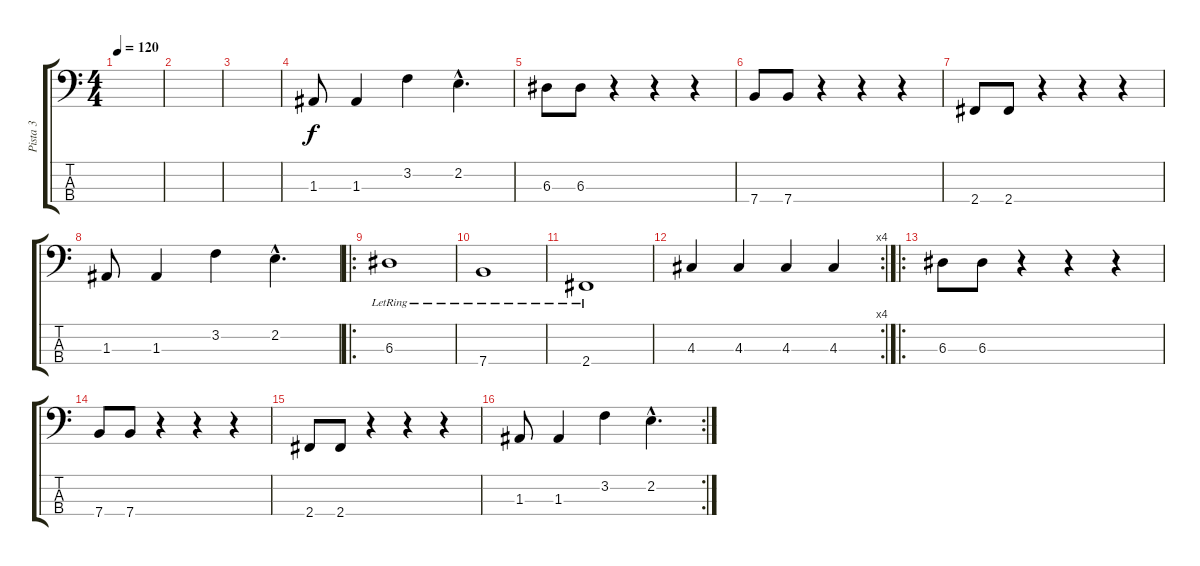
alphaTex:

\track ("Pista 3" "Pista 3") {instrument electricbassfinger}
\staff {score tabs}
\tuning (G2 D2 A1 E1) {hide}
\ts (4 4)
\tempo 120
\tempo 180
\tempo 120
\clef f4
\ks c
|
|
|
1.3.8 1.3.4 3.2.4 2.2{hac}.4{d} |
6.3.8 6.3.8 r.4 r.4 r.4 |
7.4.8 7.4.8 r.4 r.4 r.4 |
2.4.8 2.4.8 r.4 r.4 r.4 |
1.3.8 1.3.4 3.2.4 2.2{hac}.4{d} |
\ro
6.3{lr}.1 |
7.4{lr}.1 |
2.4{lr}.1 |
\rc 4
4.3.4 4.3.4 4.3.4 4.3.4 |
\ro
6.3.8 6.3.8 r.4 r.4 r.4 |
7.4.8 7.4.8 r.4 r.4 r.4 |
2.4.8 2.4.8 r.4 r.4 r.4 |
\rc 2
1.3.8 1.3.4 3.2.4 2.2{hac}.4{d}
